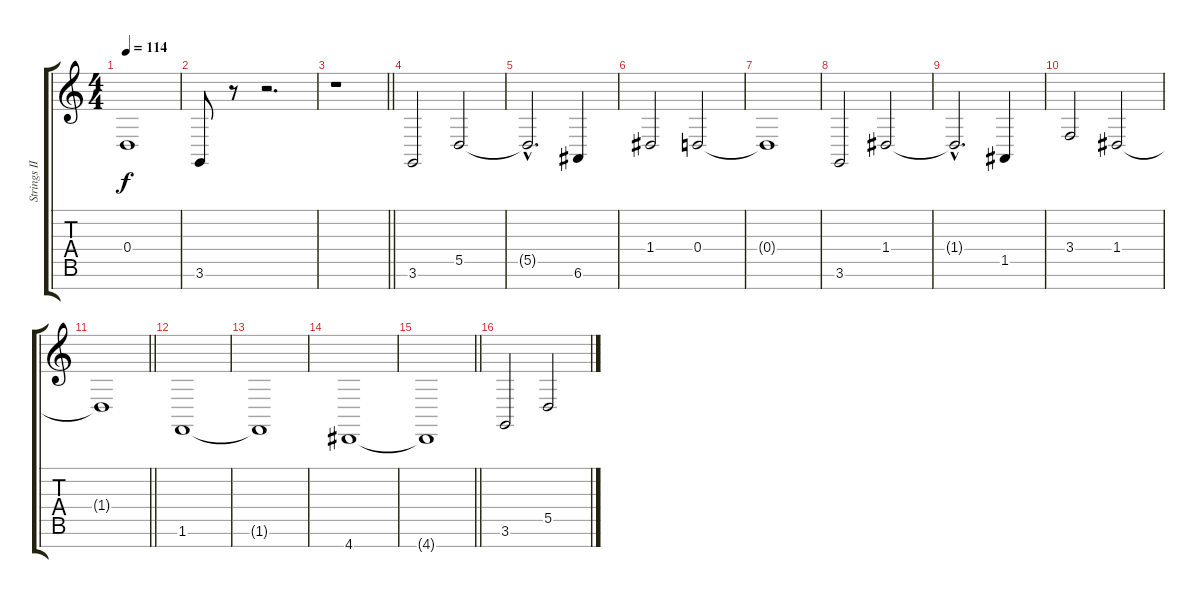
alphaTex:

\track ("Strings III" "Strings II") {instrument stringensemble1}
\staff {score tabs}
\tuning (E4 B3 G3 D3 A2 E2 B1) {hide}
\ts (4 4)
\tempo 114
\clef g2
\ks c
0.4{t}.1{dy f} |
3.6.8 r.8 r.2{d} |
\barLineRight lightlight
r.1 |
\section ("" "")
3.6.2{volume 14} 5.5.2 |
5.5{hac t}.2{d} 6.6.4 |
1.4.2 0.4.2 |
0.4{t}.1 |
3.6.2 1.4.2 |
1.4{hac t}.2{d} 1.5.4 |
3.4.2 1.4.2 |
\barLineRight lightlight
1.4{t}.1 |
\section ("" "")
1.6.1 |
1.6{t}.1 |
4.7.1 |
\barLineRight lightlight
4.7{t}.1 |
\section ("" "")
3.6.2 5.5.2
